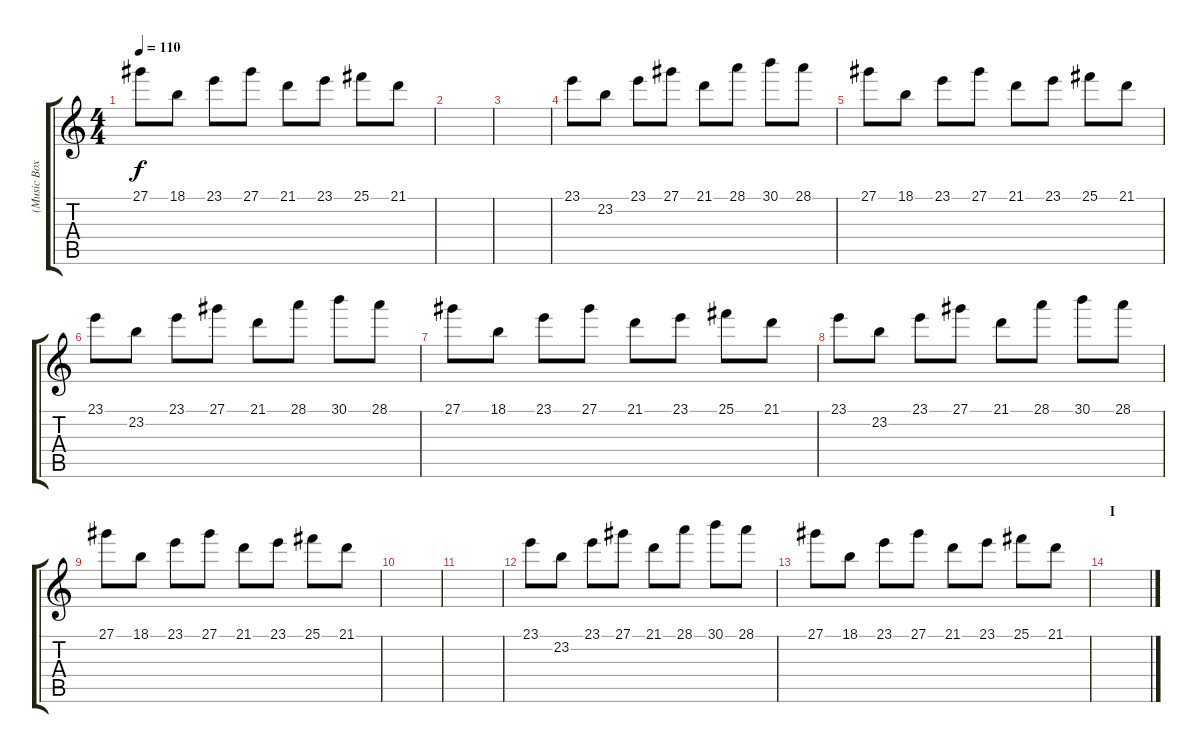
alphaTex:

\track ("(Music Box)" "(Music Box") {instrument musicbox}
\staff {score tabs}
\tuning (F4 C4 Ab3 Eb3 Bb2 F2) {hide}
\ts (4 4)
\tempo 110
\clef g2
\ks c
27.1.8{dy f} 18.1.8 23.1.8 27.1.8 21.1.8 23.1.8 25.1.8 21.1.8 |
|
|
23.1.8 23.2.8 23.1.8 27.1.8 21.1.8 28.1.8 30.1.8 28.1.8 |
27.1.8 18.1.8 23.1.8 27.1.8 21.1.8 23.1.8 25.1.8 21.1.8 |
23.1.8 23.2.8 23.1.8 27.1.8 21.1.8 28.1.8 30.1.8 28.1.8 |
27.1.8 18.1.8 23.1.8 27.1.8 21.1.8 23.1.8 25.1.8 21.1.8 |
23.1.8 23.2.8 23.1.8 27.1.8 21.1.8 28.1.8 30.1.8 28.1.8 |
27.1.8 18.1.8 23.1.8 27.1.8 21.1.8 23.1.8 25.1.8 21.1.8 |
|
|
23.1.8 23.2.8 23.1.8 27.1.8 21.1.8 28.1.8 30.1.8 28.1.8 |
27.1.8 18.1.8 23.1.8 27.1.8 21.1.8 23.1.8 25.1.8 21.1.8 |
\section ("" "I")
